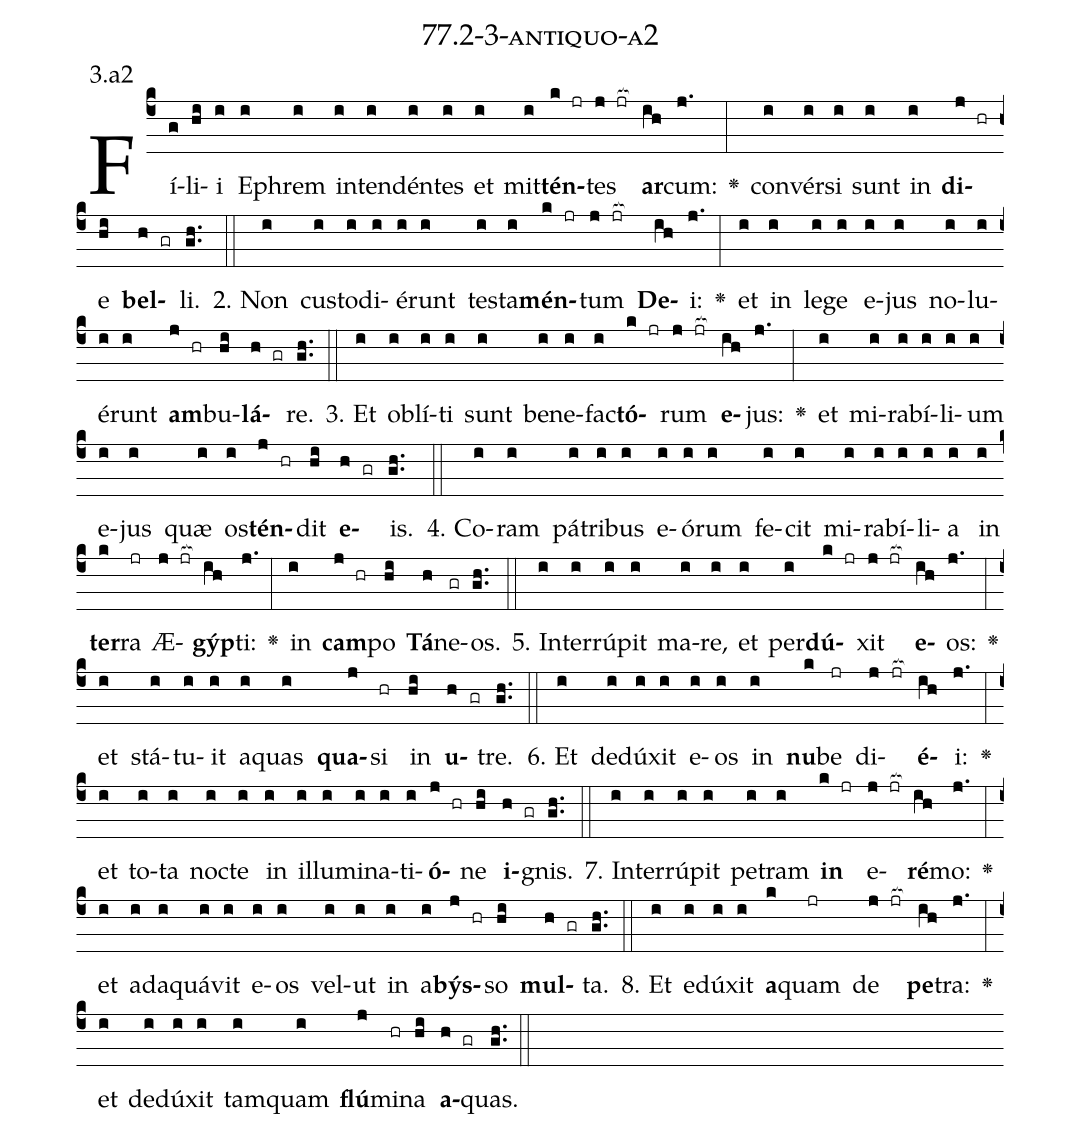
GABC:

name: 77.2-3-antiquo-a2;
annotation: 3.a2;
%%
(c4)Fí(g)li(hi)i(i) E(i)phrem(i) in(i)ten(i)dén(i)tes(i) et(i) mit(i)<b>tén</b>(k jr)tes(j jr[ocb:1{]) <b>ar</b>(ih[ocb:0}])cum:(j.) <v>\greheightstar</v>(:) con(i)vér(i)si(i) sunt(i) in(i) <b>di</b>(j hr)e(hi) <b>bel</b>(h gr)li.(gh..) (::)
2. Non(i) cus(i)to(i)di(i)é(i)runt(i) tes(i)ta(i)<b>mén</b>(k jr)tum(j jr[ocb:1{]) <b>De</b>(ih[ocb:0}])i:(j.) <v>\greheightstar</v>(:) et(i) in(i) le(i)ge(i) e(i)jus(i) no(i)lu(i)é(i)runt(i) <b>am</b>(j hr)bu(hi)<b>lá</b>(h gr)re.(gh..) (::)
3. Et(i) ob(i)lí(i)ti(i) sunt(i) be(i)ne(i)fac(i)<b>tó</b>(k jr)rum(j jr[ocb:1{]) <b>e</b>(ih[ocb:0}])jus:(j.) <v>\greheightstar</v>(:) et(i) mi(i)ra(i)bí(i)li(i)um(i) e(i)jus(i) quæ(i) os(i)<b>tén</b>(j hr)dit(hi) <b>e</b>(h gr)is.(gh..) (::)
4. Co(i)ram(i) pá(i)tri(i)bus(i) e(i)ó(i)rum(i) fe(i)cit(i) mi(i)ra(i)bí(i)li(i)a(i) in(i) <b>ter</b>(k)ra(jr) Æ(j jr[ocb:1{])<b>gýp</b>(ih[ocb:0}])ti:(j.) <v>\greheightstar</v>(:) in(i) <b>cam</b>(j hr)po(hi) <b>Tá</b>(h)ne(gr)os.(gh..) (::)
5. In(i)ter(i)rú(i)pit(i) ma(i)re,(i) et(i) per(i)<b>dú</b>(k jr)xit(j jr[ocb:1{]) <b>e</b>(ih[ocb:0}])os:(j.) <v>\greheightstar</v>(:) et(i) stá(i)tu(i)it(i) a(i)quas(i) <b>qua</b>(j)si(hr) in(hi) <b>u</b>(h gr)tre.(gh..) (::)
6. Et(i) de(i)dú(i)xit(i) e(i)os(i) in(i) <b>nu</b>(k)be(jr) di(j jr[ocb:1{])<b>é</b>(ih[ocb:0}])i:(j.) <v>\greheightstar</v>(:) et(i) to(i)ta(i) noc(i)te(i) in(i) il(i)lu(i)mi(i)na(i)ti(i)<b>ó</b>(j hr)ne(hi) <b>i</b>(h gr)gnis.(gh..) (::)
7. In(i)ter(i)rú(i)pit(i) pe(i)tram(i) <b>in</b>(k jr) e(j jr[ocb:1{])<b>ré</b>(ih[ocb:0}])mo:(j.) <v>\greheightstar</v>(:) et(i) ad(i)a(i)quá(i)vit(i) e(i)os(i) vel(i)ut(i) in(i) a(i)<b>býs</b>(j hr)so(hi) <b>mul</b>(h gr)ta.(gh..) (::)
8. Et(i) e(i)dú(i)xit(i) <b>a</b>(k)quam(jr) de(j jr[ocb:1{]) <b>pe</b>(ih[ocb:0}])tra:(j.) <v>\greheightstar</v>(:) et(i) de(i)dú(i)xit(i) tam(i)quam(i) <b>flú</b>(j)mi(hr)na(hi) <b>a</b>(h gr)quas.(gh..) (::)
